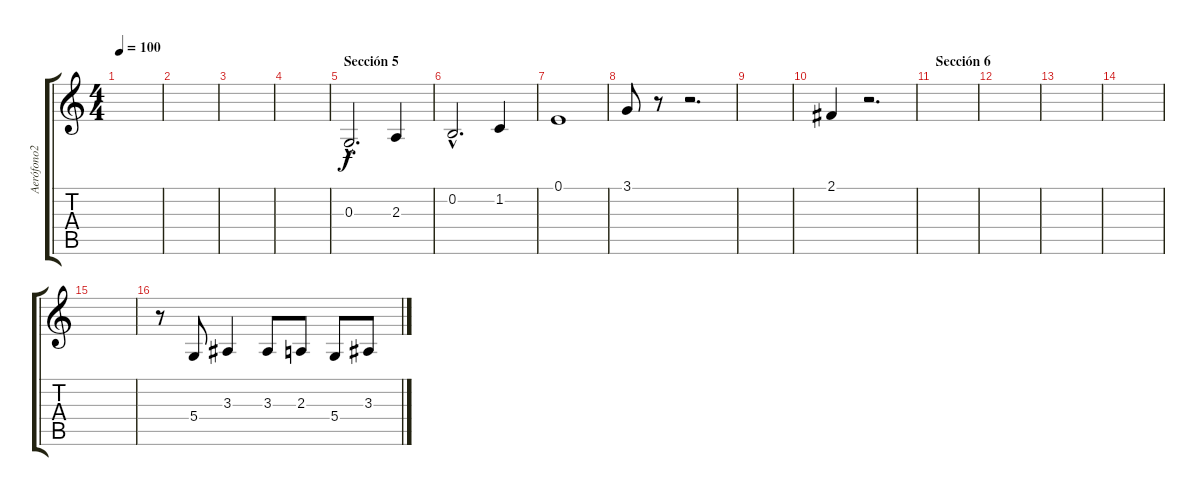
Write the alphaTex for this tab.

\track ("Aerófono2" "Aerófono2") {instrument trombone}
\staff {score tabs}
\tuning (E4 B3 G3 D3 A2 E2) {hide}
\ts (4 4)
\tempo 100
\clef g2
\ks c
|
|
|
|
\section ("" "Sección 5")
0.3{hac}.2{d} 2.3.4 |
0.2{hac}.2{d} 1.2.4 |
0.1.1 |
3.1.8{dy f} r.8 r.2{d} |
|
2.1.4 r.2{d} |
\section ("" "Sección 6")
|
|
|
|
|
r.8 5.4.8 3.3.4 3.3.8 2.3.8 5.4.8 3.3.8
